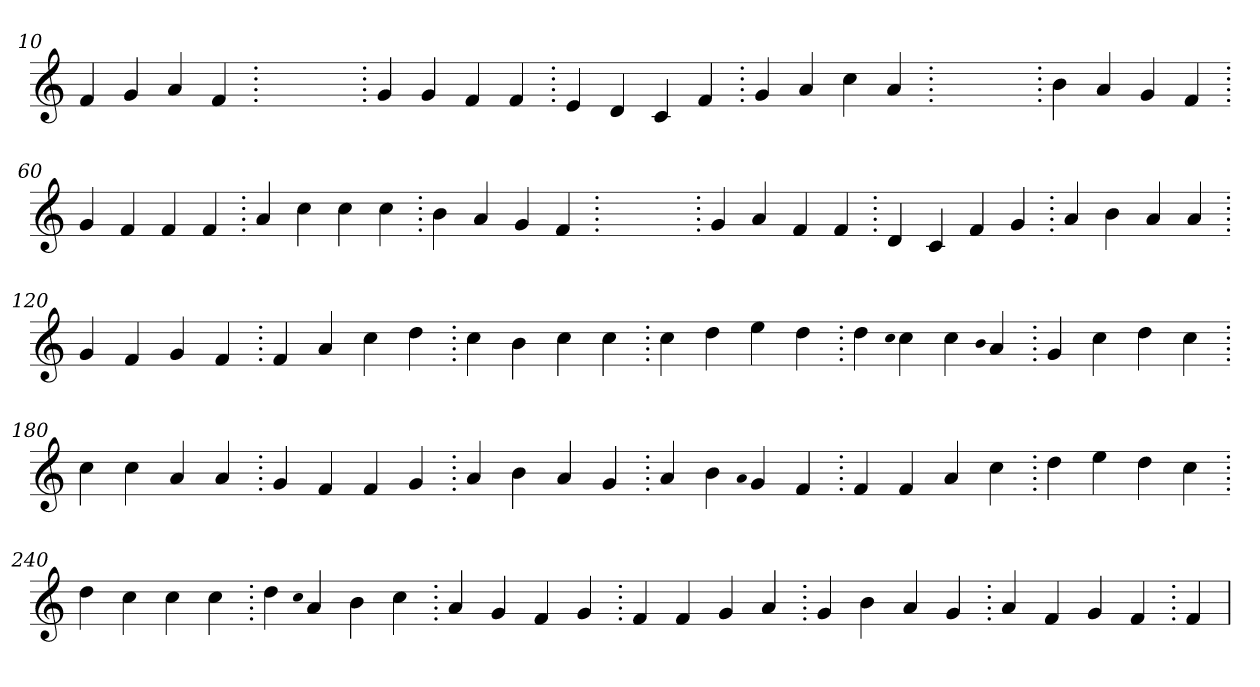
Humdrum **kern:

**kern
*part1
*staff1
*clefG2
=10.
4f
4g
4a
4f
=20.
1ryy
=20.
4g
4g
4f
4f
=30.
4e
4d
4c
4f
=40.
4g
4a
4cc
4a
=50.
1ryy
=50.
4b
4a
4g
4f
=60.
4g
4f
4f
4f
=70.
4a
4cc
4cc
4cc
=80.
4b
4a
4g
4f
=90.
1ryy
=90.
4g
4a
4f
4f
=100.
4d
4c
4f
4g
=110.
4a
4b
4a
4a
=120.
4g
4f
4g
4f
=130.
4f
4a
4cc
4dd
=140.
4cc
4b
4cc
4cc
=150.
4cc
4dd
4ee
4dd
=160.
4dd
qqcc
4cc
4cc
qqb
4a
=170.
4g
4cc
4dd
4cc
=180.
4cc
4cc
4a
4a
=190.
4g
4f
4f
4g
=200.
4a
4b
4a
4g
=210.
4a
4b
qqa
4g
4f
=220.
4f
4f
4a
4cc
=230.
4dd
4ee
4dd
4cc
=240.
4dd
4cc
4cc
4cc
=250.
4dd
qqcc
4a
4b
4cc
=260.
4a
4g
4f
4g
=270.
4f
4f
4g
4a
=280.
4g
4b
4a
4g
=290.
4a
4f
4g
4f
=300.
4f
=
*-
